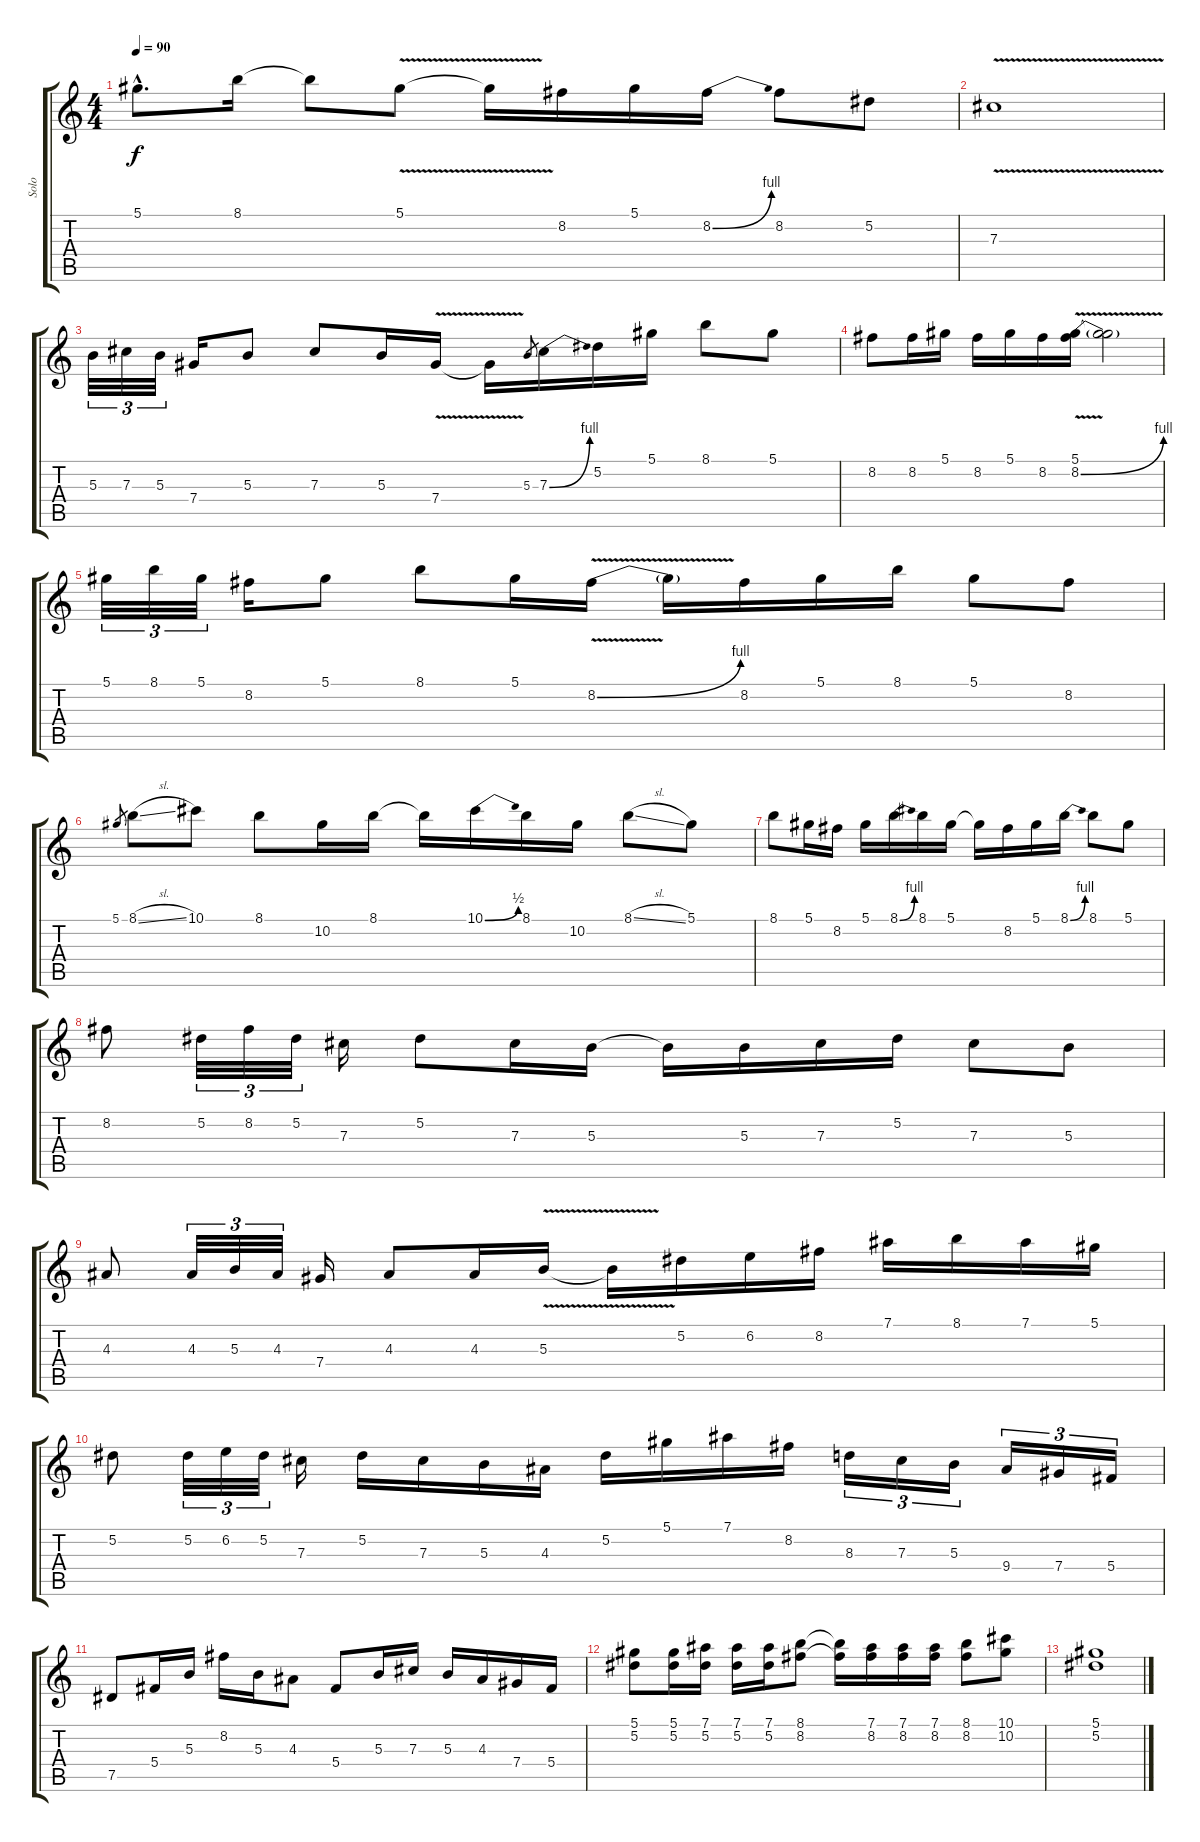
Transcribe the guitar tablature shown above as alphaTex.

\track ("Solo" "Solo") {instrument overdrivenguitar}
\staff {score tabs}
\tuning (Eb4 Bb3 Gb3 Db3 Ab2 Eb2) {hide}
\ts (4 4)
\tempo 90
\clef g2
\ks c
5.1{hac}.8{d dy f} 8.1.16 8.1{t}.8 5.1{v}.8 5.1{t}.16 8.2.16 5.1.16 8.2{be (bend 0 0 60 4)}.16 8.2.8 5.2.8 |
7.3{v}.1 |
5.3.32{tu (3 2)} 7.3.32{tu (3 2)} 5.3.32{tu (3 2)} 7.4.16 5.3.8 7.3.8 5.3.16 7.4{v}.16 7.4{t}.16 5.3.8{gr} 7.3{be (bend 0 0 60 4)}.16 5.2.16 5.1.16 8.1.8 5.1.8 |
8.2.8 8.2.16 5.1.16 8.2.16 5.1.16 8.2.16 (5.1 8.2{be (bend 0 0 60 4) v}).16 (5.1{t} 8.2{t}).2 |
5.1.32{tu (3 2)} 8.1.32{tu (3 2)} 5.1.32{tu (3 2)} 8.2.16 5.1.8 8.1.8 5.1.16 8.2{be (bend 0 0 60 4) v}.16 8.2{t}.16 8.2.16 5.1.16 8.1.16 5.1.8 8.2.8 |
5.1.8{gr} 8.1{sl}.8 10.1.8 8.1.8 10.2.16 8.1.16 8.1{t}.16 10.1{be (bend 0 0 60 2)}.16 8.1.16 10.2.16 8.1{sl}.8 5.1.8 |
8.1.8 5.1.16 8.2.16 5.1.16 8.1{be (bend 0 0 60 4)}.16 8.1.16 5.1.16 5.1{t}.16 8.2.16 5.1.16 8.1{be (bend 0 0 60 4)}.16 8.1.8 5.1.8 |
8.2.8 5.2.32{tu (3 2)} 8.2.32{tu (3 2)} 5.2.32{tu (3 2)} 7.3.16 5.2.8 7.3.16 5.3.16 5.3{t}.16 5.3.16 7.3.16 5.2.16 7.3.8 5.3.8 |
4.3.8 4.3.32{tu (3 2)} 5.3.32{tu (3 2)} 4.3.32{tu (3 2)} 7.4.16 4.3.8 4.3.16 5.3{v}.16 5.3{t}.16 5.2.16 6.2.16 8.2.16 7.1.16 8.1.16 7.1.16 5.1.16 |
5.2.8 5.2.32{tu (3 2)} 6.2.32{tu (3 2)} 5.2.32{tu (3 2)} 7.3.16 5.2.16 7.3.16 5.3.16 4.3.16 5.2.16 5.1.16 7.1.16 8.2.16 8.3.16{tu (3 2)} 7.3.16{tu (3 2)} 5.3.16{tu (3 2)} 9.4.16{tu (3 2)} 7.4.16{tu (3 2)} 5.4.16{tu (3 2)} |
7.5.8 5.4.16 5.3.16 8.2.16 5.3.16 4.3.8 5.4.8 5.3.16 7.3.16 5.3.16 4.3.16 7.4.16 5.4.16 |
(5.1 5.2).8 (5.1 5.2).16 (7.1 5.2).16 (7.1 5.2).16 (7.1 5.2).16 (8.1 8.2).8 (8.1{t} 8.2{t}).16 (7.1 8.2).16 (7.1 8.2).16 (7.1 8.2).16 (8.1 8.2).8 (10.1 10.2).8 |
(5.1 5.2).1
